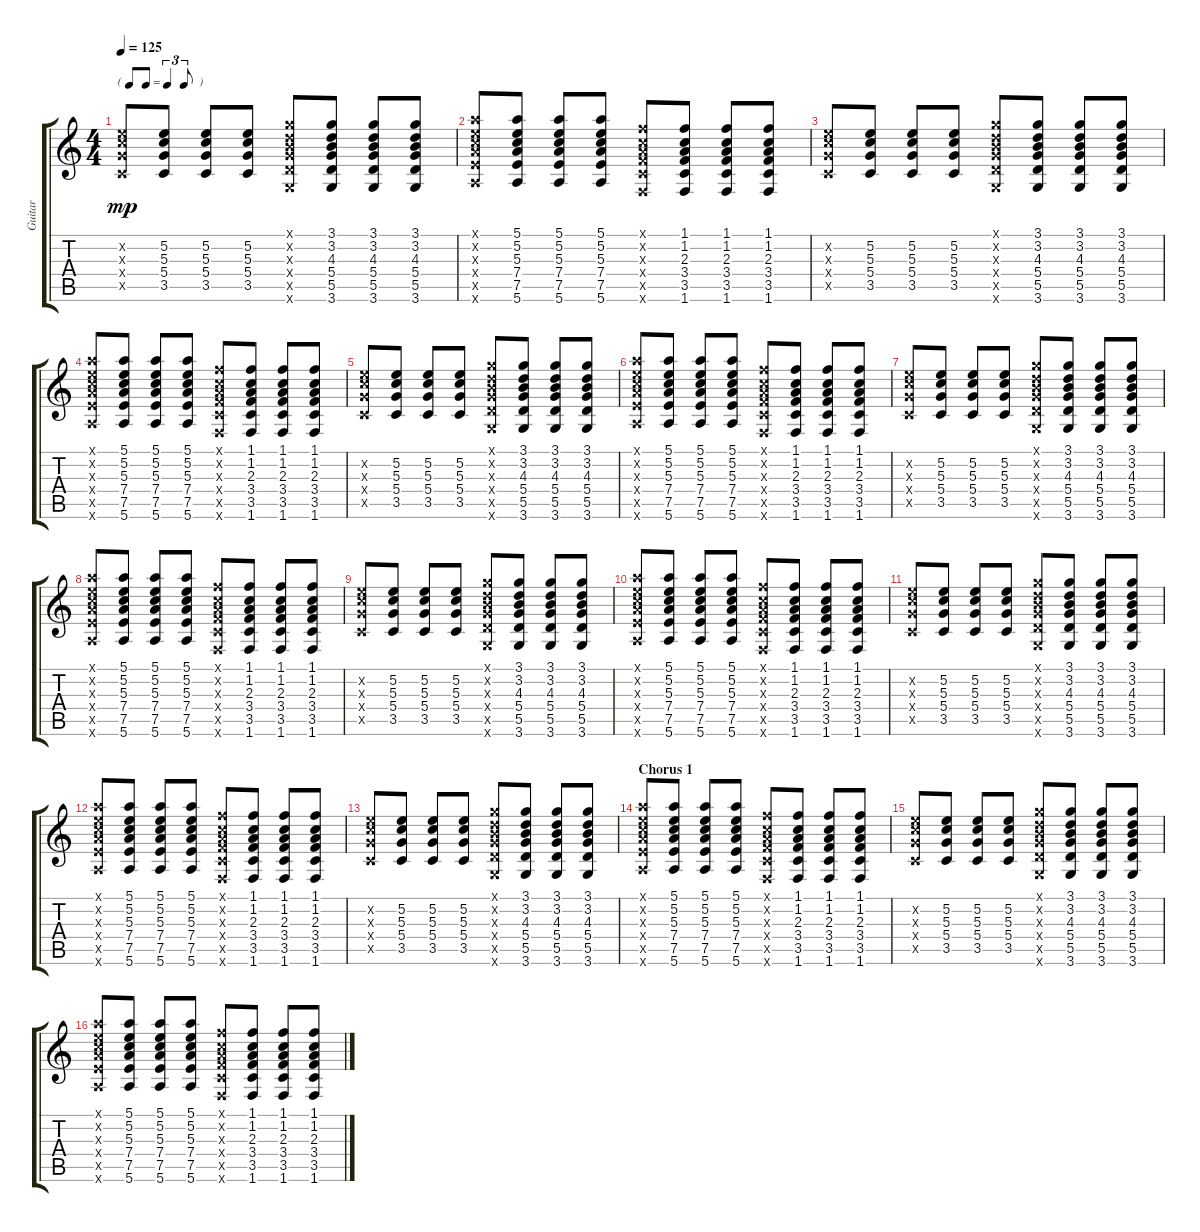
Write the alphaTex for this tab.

\track ("Guitar" "Guitar") {instrument electricguitarclean}
\staff {score tabs}
\tuning (E4 B3 G3 D3 A2 E2) {hide}
\ts (4 4)
\tf triplet8th
\tempo 125
\clef g2
\ks c
(5.2{x} 5.3{x} 5.4{x} 3.5{x}).8{dy mp} (5.2 5.3 5.4 3.5).8 (5.2 5.3 5.4 3.5).8 (5.2 5.3 5.4 3.5).8 (3.1{x} 3.2{x} 4.3{x} 5.4{x} 5.5{x} 3.6{x}).8 (3.1 3.2 4.3 5.4 5.5 3.6).8 (3.1 3.2 4.3 5.4 5.5 3.6).8 (3.1 3.2 4.3 5.4 5.5 3.6).8 |
(5.1{x} 5.2{x} 5.3{x} 7.4{x} 7.5{x} 5.6{x}).8 (5.1 5.2 5.3 7.4 7.5 5.6).8 (5.1 5.2 5.3 7.4 7.5 5.6).8 (5.1 5.2 5.3 7.4 7.5 5.6).8 (1.1{x} 1.2{x} 2.3{x} 3.4{x} 3.5{x} 1.6{x}).8 (1.1 1.2 2.3 3.4 3.5 1.6).8 (1.1 1.2 2.3 3.4 3.5 1.6).8 (1.1 1.2 2.3 3.4 3.5 1.6).8 |
(5.2{x} 5.3{x} 5.4{x} 3.5{x}).8 (5.2 5.3 5.4 3.5).8 (5.2 5.3 5.4 3.5).8 (5.2 5.3 5.4 3.5).8 (3.1{x} 3.2{x} 4.3{x} 5.4{x} 5.5{x} 3.6{x}).8 (3.1 3.2 4.3 5.4 5.5 3.6).8 (3.1 3.2 4.3 5.4 5.5 3.6).8 (3.1 3.2 4.3 5.4 5.5 3.6).8 |
(5.1{x} 5.2{x} 5.3{x} 7.4{x} 7.5{x} 5.6{x}).8 (5.1 5.2 5.3 7.4 7.5 5.6).8 (5.1 5.2 5.3 7.4 7.5 5.6).8 (5.1 5.2 5.3 7.4 7.5 5.6).8 (1.1{x} 1.2{x} 2.3{x} 3.4{x} 3.5{x} 1.6{x}).8 (1.1 1.2 2.3 3.4 3.5 1.6).8 (1.1 1.2 2.3 3.4 3.5 1.6).8 (1.1 1.2 2.3 3.4 3.5 1.6).8 |
(5.2{x} 5.3{x} 5.4{x} 3.5{x}).8 (5.2 5.3 5.4 3.5).8 (5.2 5.3 5.4 3.5).8 (5.2 5.3 5.4 3.5).8 (3.1{x} 3.2{x} 4.3{x} 5.4{x} 5.5{x} 3.6{x}).8 (3.1 3.2 4.3 5.4 5.5 3.6).8 (3.1 3.2 4.3 5.4 5.5 3.6).8 (3.1 3.2 4.3 5.4 5.5 3.6).8 |
(5.1{x} 5.2{x} 5.3{x} 7.4{x} 7.5{x} 5.6{x}).8 (5.1 5.2 5.3 7.4 7.5 5.6).8 (5.1 5.2 5.3 7.4 7.5 5.6).8 (5.1 5.2 5.3 7.4 7.5 5.6).8 (1.1{x} 1.2{x} 2.3{x} 3.4{x} 3.5{x} 1.6{x}).8 (1.1 1.2 2.3 3.4 3.5 1.6).8 (1.1 1.2 2.3 3.4 3.5 1.6).8 (1.1 1.2 2.3 3.4 3.5 1.6).8 |
(5.2{x} 5.3{x} 5.4{x} 3.5{x}).8 (5.2 5.3 5.4 3.5).8 (5.2 5.3 5.4 3.5).8 (5.2 5.3 5.4 3.5).8 (3.1{x} 3.2{x} 4.3{x} 5.4{x} 5.5{x} 3.6{x}).8 (3.1 3.2 4.3 5.4 5.5 3.6).8 (3.1 3.2 4.3 5.4 5.5 3.6).8 (3.1 3.2 4.3 5.4 5.5 3.6).8 |
(5.1{x} 5.2{x} 5.3{x} 7.4{x} 7.5{x} 5.6{x}).8 (5.1 5.2 5.3 7.4 7.5 5.6).8 (5.1 5.2 5.3 7.4 7.5 5.6).8 (5.1 5.2 5.3 7.4 7.5 5.6).8 (1.1{x} 1.2{x} 2.3{x} 3.4{x} 3.5{x} 1.6{x}).8 (1.1 1.2 2.3 3.4 3.5 1.6).8 (1.1 1.2 2.3 3.4 3.5 1.6).8 (1.1 1.2 2.3 3.4 3.5 1.6).8 |
(5.2{x} 5.3{x} 5.4{x} 3.5{x}).8 (5.2 5.3 5.4 3.5).8 (5.2 5.3 5.4 3.5).8 (5.2 5.3 5.4 3.5).8 (3.1{x} 3.2{x} 4.3{x} 5.4{x} 5.5{x} 3.6{x}).8 (3.1 3.2 4.3 5.4 5.5 3.6).8 (3.1 3.2 4.3 5.4 5.5 3.6).8 (3.1 3.2 4.3 5.4 5.5 3.6).8 |
(5.1{x} 5.2{x} 5.3{x} 7.4{x} 7.5{x} 5.6{x}).8 (5.1 5.2 5.3 7.4 7.5 5.6).8 (5.1 5.2 5.3 7.4 7.5 5.6).8 (5.1 5.2 5.3 7.4 7.5 5.6).8 (1.1{x} 1.2{x} 2.3{x} 3.4{x} 3.5{x} 1.6{x}).8 (1.1 1.2 2.3 3.4 3.5 1.6).8 (1.1 1.2 2.3 3.4 3.5 1.6).8 (1.1 1.2 2.3 3.4 3.5 1.6).8 |
(5.2{x} 5.3{x} 5.4{x} 3.5{x}).8 (5.2 5.3 5.4 3.5).8 (5.2 5.3 5.4 3.5).8 (5.2 5.3 5.4 3.5).8 (3.1{x} 3.2{x} 4.3{x} 5.4{x} 5.5{x} 3.6{x}).8 (3.1 3.2 4.3 5.4 5.5 3.6).8 (3.1 3.2 4.3 5.4 5.5 3.6).8 (3.1 3.2 4.3 5.4 5.5 3.6).8 |
(5.1{x} 5.2{x} 5.3{x} 7.4{x} 7.5{x} 5.6{x}).8 (5.1 5.2 5.3 7.4 7.5 5.6).8 (5.1 5.2 5.3 7.4 7.5 5.6).8 (5.1 5.2 5.3 7.4 7.5 5.6).8 (1.1{x} 1.2{x} 2.3{x} 3.4{x} 3.5{x} 1.6{x}).8 (1.1 1.2 2.3 3.4 3.5 1.6).8 (1.1 1.2 2.3 3.4 3.5 1.6).8 (1.1 1.2 2.3 3.4 3.5 1.6).8 |
(5.2{x} 5.3{x} 5.4{x} 3.5{x}).8 (5.2 5.3 5.4 3.5).8 (5.2 5.3 5.4 3.5).8 (5.2 5.3 5.4 3.5).8 (3.1{x} 3.2{x} 4.3{x} 5.4{x} 5.5{x} 3.6{x}).8 (3.1 3.2 4.3 5.4 5.5 3.6).8 (3.1 3.2 4.3 5.4 5.5 3.6).8 (3.1 3.2 4.3 5.4 5.5 3.6).8 |
\section ("" "Chorus 1")
(5.1{x} 5.2{x} 5.3{x} 7.4{x} 7.5{x} 5.6{x}).8 (5.1 5.2 5.3 7.4 7.5 5.6).8 (5.1 5.2 5.3 7.4 7.5 5.6).8 (5.1 5.2 5.3 7.4 7.5 5.6).8 (1.1{x} 1.2{x} 2.3{x} 3.4{x} 3.5{x} 1.6{x}).8 (1.1 1.2 2.3 3.4 3.5 1.6).8 (1.1 1.2 2.3 3.4 3.5 1.6).8 (1.1 1.2 2.3 3.4 3.5 1.6).8 |
(5.2{x} 5.3{x} 5.4{x} 3.5{x}).8 (5.2 5.3 5.4 3.5).8 (5.2 5.3 5.4 3.5).8 (5.2 5.3 5.4 3.5).8 (3.1{x} 3.2{x} 4.3{x} 5.4{x} 5.5{x} 3.6{x}).8 (3.1 3.2 4.3 5.4 5.5 3.6).8 (3.1 3.2 4.3 5.4 5.5 3.6).8 (3.1 3.2 4.3 5.4 5.5 3.6).8 |
(5.1{x} 5.2{x} 5.3{x} 7.4{x} 7.5{x} 5.6{x}).8 (5.1 5.2 5.3 7.4 7.5 5.6).8 (5.1 5.2 5.3 7.4 7.5 5.6).8 (5.1 5.2 5.3 7.4 7.5 5.6).8 (1.1{x} 1.2{x} 2.3{x} 3.4{x} 3.5{x} 1.6{x}).8 (1.1 1.2 2.3 3.4 3.5 1.6).8 (1.1 1.2 2.3 3.4 3.5 1.6).8 (1.1 1.2 2.3 3.4 3.5 1.6).8
